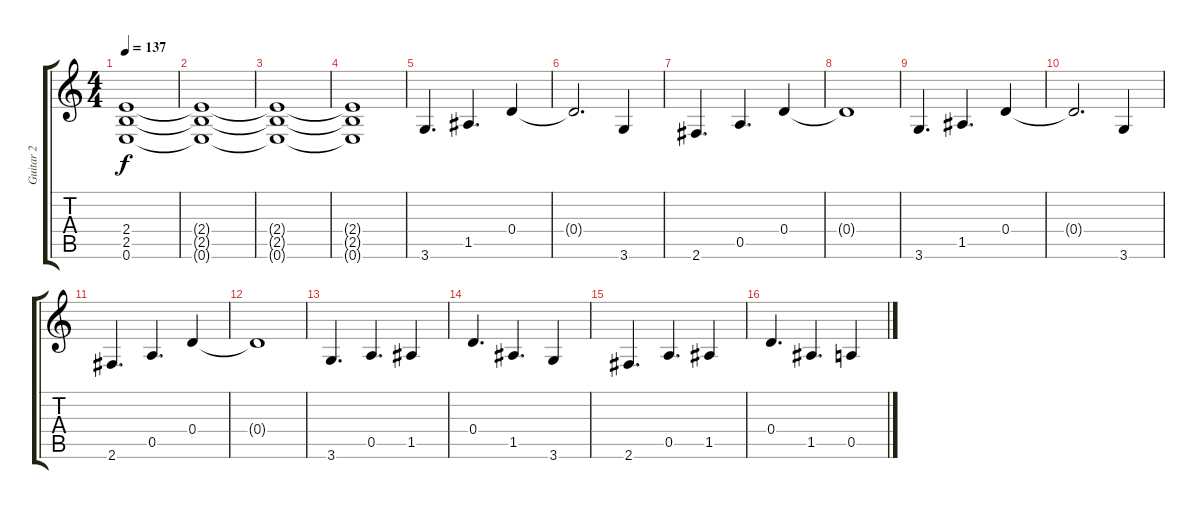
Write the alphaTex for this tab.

\track ("Guitar 2" "Guitar 2") {instrument distortionguitar}
\staff {score tabs}
\tuning (E4 B3 G3 D3 A2 E2) {hide}
\ts (4 4)
\tempo 137
\clef g2
\ks c
(2.4 2.5 0.6).1{dy f} |
(2.4{t} 2.5{t} 0.6{t}).1 |
(2.4{t} 2.5{t} 0.6{t}).1{volume 7} |
(2.4{t} 2.5{t} 0.6{t}).1 |
3.6.4{d volume 13 instrument electricguitarclean} 1.5.4{d} 0.4.4 |
0.4{t}.2{d} 3.6.4 |
2.6.4{d} 0.5.4{d} 0.4.4 |
0.4{t}.1 |
3.6.4{d} 1.5.4{d} 0.4.4 |
0.4{t}.2{d} 3.6.4 |
2.6.4{d} 0.5.4{d} 0.4.4 |
0.4{t}.1 |
3.6.4{d instrument distortionguitar} 0.5.4{d} 1.5.4 |
0.4.4{d} 1.5.4{d} 3.6.4 |
2.6.4{d} 0.5.4{d} 1.5.4 |
0.4.4{d} 1.5.4{d} 0.5.4
